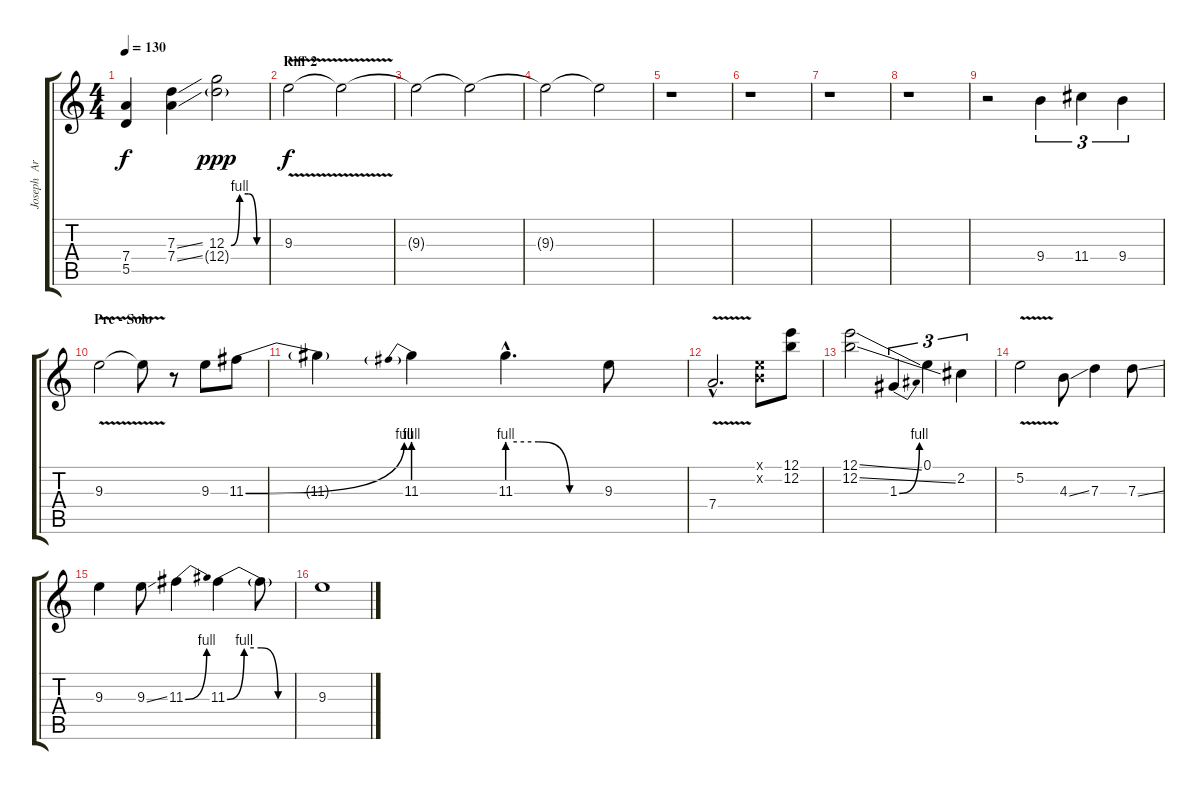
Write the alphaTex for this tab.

\track ("Joseph  Arkansas" "Joseph  Ar") {instrument overdrivenguitar}
\staff {score tabs}
\tuning (E4 B3 G3 D3 A2 E2) {hide}
\ts (4 4)
\tempo 130
\clef g2
\ks c
(7.4{t} 5.5{t}).4{dy f} (7.3{ss} 7.4{ss}).4 (12.3{be (custom 0 0 15 4 30 4 45 0 60 0)} 12.4{g}).2{dy ppp} |
\section ("" "Riff 2")
9.3{v}.2{dy f volume 15} 9.3{t}.2{volume 14} |
9.3{t}.2{volume 13} 9.3{t}.2{volume 12} |
9.3{t}.2{volume 11} 9.3{t}.2{volume 10} |
r.1 |
r.1 |
r.1 |
r.1 |
r.2{volume 16} 9.4.4{tu (3 2)} 11.4.4{tu (3 2)} 9.4.4{tu (3 2)} |
\section ("" "Pre - Solo")
9.3{v}.2 9.3{t}.8 r.8 9.3.8 11.3{be (bend 0 0 60 4)}.8 |
11.3{t}.4 11.3{be (prebend 0 4 60 4)}.4 11.3{be (custom 0 4 20 4 40 0 60 0) hac}.4{d} 9.3.8 |
7.4{v hac}.2{d} (0.1{x} 0.2{x}).8 (12.1 12.2).8 |
(12.1{ss} 12.2{ss}).2 1.3{be (bend 0 0 60 4)}.4{tu (3 2)} 0.1.4{tu (3 2)} 2.2.4{tu (3 2)} |
5.2{v}.2 4.3{ss}.8 7.3.4 7.3{ss}.8 |
9.3.4 9.3{ss}.8 11.3{be (bend 0 0 60 4)}.4 11.3{be (custom 0 0 15 4 30 4 45 0 60 0)}.4 11.3{t}.8 |
9.3.1
